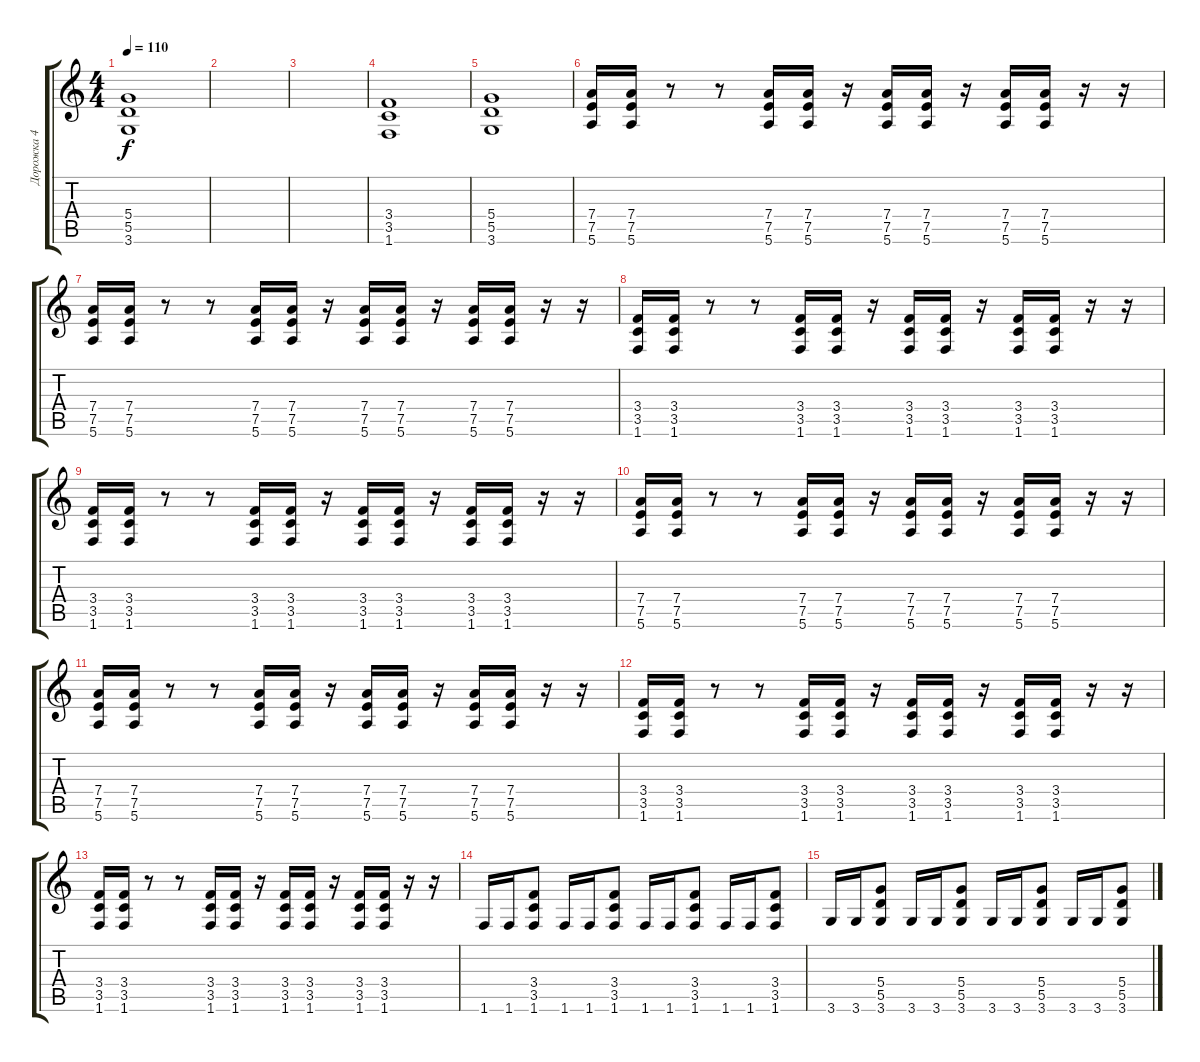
\track ("Дорожка 4" "Дорожка 4") {instrument overdrivenguitar}
\staff {score tabs}
\tuning (E4 B3 G3 D3 A2 E2) {hide}
\ts (4 4)
\tempo 110
\clef g2
\ks c
(5.4 5.5 3.6).1{dy f} |
|
|
(3.4 3.5 1.6).1 |
(5.4 5.5 3.6).1 |
(7.4 7.5 5.6).16 (7.4 7.5 5.6).16 r.8 r.8 (7.4 7.5 5.6).16 (7.4 7.5 5.6).16 r.16 (7.4 7.5 5.6).16 (7.4 7.5 5.6).16 r.16 (7.4 7.5 5.6).16 (7.4 7.5 5.6).16 r.16 r.16 |
(7.4 7.5 5.6).16 (7.4 7.5 5.6).16 r.8 r.8 (7.4 7.5 5.6).16 (7.4 7.5 5.6).16 r.16 (7.4 7.5 5.6).16 (7.4 7.5 5.6).16 r.16 (7.4 7.5 5.6).16 (7.4 7.5 5.6).16 r.16 r.16 |
(3.4 3.5 1.6).16 (3.4 3.5 1.6).16 r.8 r.8 (3.4 3.5 1.6).16 (3.4 3.5 1.6).16 r.16 (3.4 3.5 1.6).16 (3.4 3.5 1.6).16 r.16 (3.4 3.5 1.6).16 (3.4 3.5 1.6).16 r.16 r.16 |
(3.4 3.5 1.6).16 (3.4 3.5 1.6).16 r.8 r.8 (3.4 3.5 1.6).16 (3.4 3.5 1.6).16 r.16 (3.4 3.5 1.6).16 (3.4 3.5 1.6).16 r.16 (3.4 3.5 1.6).16 (3.4 3.5 1.6).16 r.16 r.16 |
(7.4 7.5 5.6).16 (7.4 7.5 5.6).16 r.8 r.8 (7.4 7.5 5.6).16 (7.4 7.5 5.6).16 r.16 (7.4 7.5 5.6).16 (7.4 7.5 5.6).16 r.16 (7.4 7.5 5.6).16 (7.4 7.5 5.6).16 r.16 r.16 |
(7.4 7.5 5.6).16 (7.4 7.5 5.6).16 r.8 r.8 (7.4 7.5 5.6).16 (7.4 7.5 5.6).16 r.16 (7.4 7.5 5.6).16 (7.4 7.5 5.6).16 r.16 (7.4 7.5 5.6).16 (7.4 7.5 5.6).16 r.16 r.16 |
(3.4 3.5 1.6).16 (3.4 3.5 1.6).16 r.8 r.8 (3.4 3.5 1.6).16 (3.4 3.5 1.6).16 r.16 (3.4 3.5 1.6).16 (3.4 3.5 1.6).16 r.16 (3.4 3.5 1.6).16 (3.4 3.5 1.6).16 r.16 r.16 |
(3.4 3.5 1.6).16 (3.4 3.5 1.6).16 r.8 r.8 (3.4 3.5 1.6).16 (3.4 3.5 1.6).16 r.16 (3.4 3.5 1.6).16 (3.4 3.5 1.6).16 r.16 (3.4 3.5 1.6).16 (3.4 3.5 1.6).16 r.16 r.16 |
1.6.16 1.6.16 (3.4 3.5 1.6).8 1.6.16 1.6.16 (3.4 3.5 1.6).8 1.6.16 1.6.16 (3.4 3.5 1.6).8 1.6.16 1.6.16 (3.4 3.5 1.6).8 |
3.6.16 3.6.16 (5.4 5.5 3.6).8 3.6.16 3.6.16 (5.4 5.5 3.6).8 3.6.16 3.6.16 (5.4 5.5 3.6).8 3.6.16 3.6.16 (5.4 5.5 3.6).8
